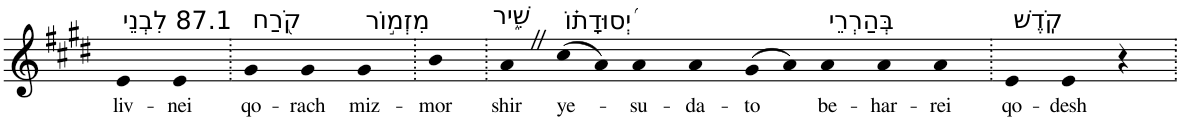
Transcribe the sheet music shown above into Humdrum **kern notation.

**kern	**text
*part1	*part1
*staff1	*staff1
*I"Piano	*
*I'Pno	*
*clefG2	*
*k[f#c#g#d#]	*
*E:	*
=1	=1
!LO:TX:a:t=87.1 לִבְנֵי	!
!	!LO:LY:b
4e	liv-
!	!LO:LY:b
4e	-nei
=2.	=2.
!LO:TX:a:t=קֹ֭רַח	!
!	!LO:LY:b
4g#	qo-
!	!LO:LY:b
4g#	-rach
!LO:TX:a:t=מִזְמ֣וֹר	!
!	!LO:LY:b
4g#	miz-
=3.	=3.
!	!LO:LY:b
4b	-mor
=4.	=4.
!LO:TX:a:t=שִׁ֑יר	!
!	!LO:LY:b
4aZ	shir
!LO:TX:a:t=יְ֝סוּדָת֗וֹ	!
!	!LO:LY:b
(>8cc#	ye-
8a)	.
!	!LO:LY:b
4a	-su-
!	!LO:LY:b
4a	-da-
!	!LO:LY:b
(>8g#	-to
8a)	.
!LO:TX:a:t=בְּהַרְרֵי	!
!	!LO:LY:b
4a	be-
!	!LO:LY:b
4a	-har-
!	!LO:LY:b
4a	-rei
=5.	=5.
!LO:TX:a:t=קֹֽדֶשׁ	!
!	!LO:LY:b
4e	qo-
!	!LO:LY:b
4e	-desh
4r	.
=.	=.
*-	*-
